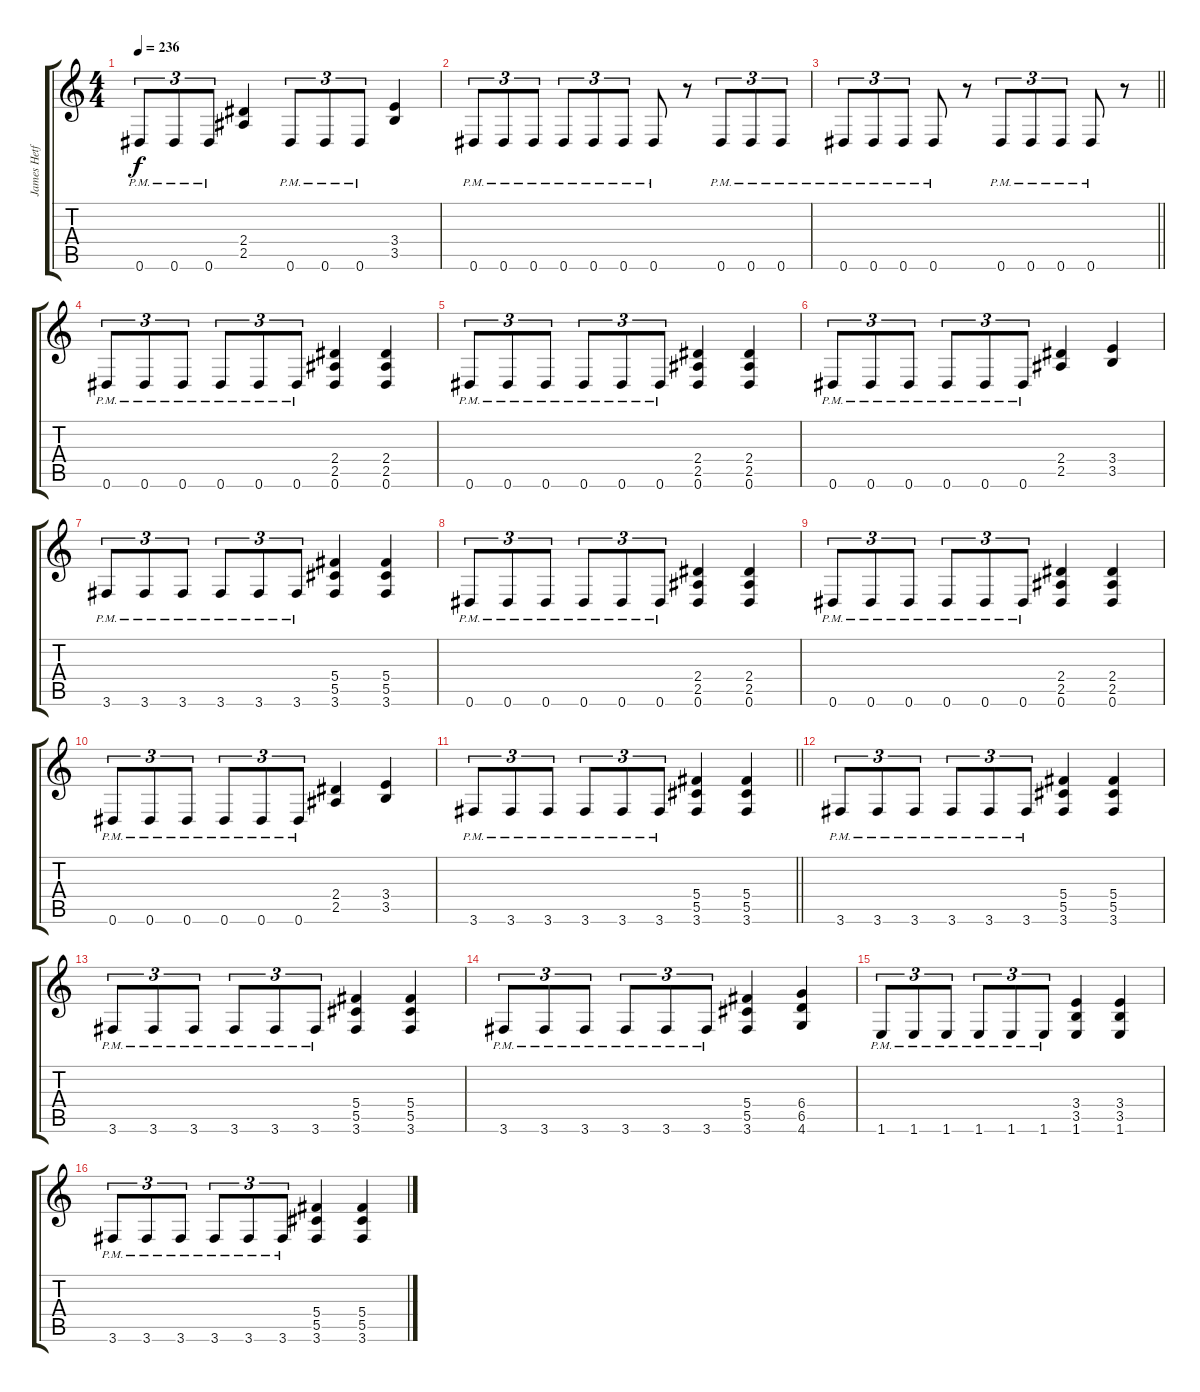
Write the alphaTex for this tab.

\track ("James Hetfeild" "James Hetf") {instrument electricguitarclean}
\staff {score tabs}
\tuning (Eb4 Bb3 Gb3 Db3 Ab2 Eb2) {hide}
\ts (4 4)
\tempo 236
\clef g2
\ks c
0.6{pm}.8{tu (3 2) dy f} 0.6{pm}.8{tu (3 2)} 0.6{pm}.8{tu (3 2)} (2.4 2.5).4 0.6{pm}.8{tu (3 2)} 0.6{pm}.8{tu (3 2)} 0.6{pm}.8{tu (3 2)} (3.4 3.5).4 |
0.6{pm}.8{tu (3 2)} 0.6{pm}.8{tu (3 2)} 0.6{pm}.8{tu (3 2)} 0.6{pm}.8{tu (3 2)} 0.6{pm}.8{tu (3 2)} 0.6{pm}.8{tu (3 2)} 0.6{pm}.8 r.8 0.6{pm}.8{tu (3 2)} 0.6{pm}.8{tu (3 2)} 0.6{pm}.8{tu (3 2)} |
\barLineRight lightlight
0.6{pm}.8{tu (3 2)} 0.6{pm}.8{tu (3 2)} 0.6{pm}.8{tu (3 2)} 0.6{pm}.8 r.8 0.6{pm}.8{tu (3 2)} 0.6{pm}.8{tu (3 2)} 0.6{pm}.8{tu (3 2)} 0.6{pm}.8 r.8 |
0.6{pm}.8{tu (3 2)} 0.6{pm}.8{tu (3 2)} 0.6{pm}.8{tu (3 2)} 0.6{pm}.8{tu (3 2)} 0.6{pm}.8{tu (3 2)} 0.6{pm}.8{tu (3 2)} (2.4 2.5 0.6).4 (2.4 2.5 0.6).4 |
0.6{pm}.8{tu (3 2)} 0.6{pm}.8{tu (3 2)} 0.6{pm}.8{tu (3 2)} 0.6{pm}.8{tu (3 2)} 0.6{pm}.8{tu (3 2)} 0.6{pm}.8{tu (3 2)} (2.4 2.5 0.6).4 (2.4 2.5 0.6).4 |
0.6{pm}.8{tu (3 2)} 0.6{pm}.8{tu (3 2)} 0.6{pm}.8{tu (3 2)} 0.6{pm}.8{tu (3 2)} 0.6{pm}.8{tu (3 2)} 0.6{pm}.8{tu (3 2)} (2.4 2.5).4 (3.4 3.5).4 |
3.6{pm}.8{tu (3 2)} 3.6{pm}.8{tu (3 2)} 3.6{pm}.8{tu (3 2)} 3.6{pm}.8{tu (3 2)} 3.6{pm}.8{tu (3 2)} 3.6{pm}.8{tu (3 2)} (5.4 5.5 3.6).4 (5.4 5.5 3.6).4 |
0.6{pm}.8{tu (3 2)} 0.6{pm}.8{tu (3 2)} 0.6{pm}.8{tu (3 2)} 0.6{pm}.8{tu (3 2)} 0.6{pm}.8{tu (3 2)} 0.6{pm}.8{tu (3 2)} (2.4 2.5 0.6).4 (2.4 2.5 0.6).4 |
0.6{pm}.8{tu (3 2)} 0.6{pm}.8{tu (3 2)} 0.6{pm}.8{tu (3 2)} 0.6{pm}.8{tu (3 2)} 0.6{pm}.8{tu (3 2)} 0.6{pm}.8{tu (3 2)} (2.4 2.5 0.6).4 (2.4 2.5 0.6).4 |
0.6{pm}.8{tu (3 2)} 0.6{pm}.8{tu (3 2)} 0.6{pm}.8{tu (3 2)} 0.6{pm}.8{tu (3 2)} 0.6{pm}.8{tu (3 2)} 0.6{pm}.8{tu (3 2)} (2.4 2.5).4 (3.4 3.5).4 |
\barLineRight lightlight
3.6{pm}.8{tu (3 2)} 3.6{pm}.8{tu (3 2)} 3.6{pm}.8{tu (3 2)} 3.6{pm}.8{tu (3 2)} 3.6{pm}.8{tu (3 2)} 3.6{pm}.8{tu (3 2)} (5.4 5.5 3.6).4 (5.4 5.5 3.6).4 |
3.6{pm}.8{tu (3 2)} 3.6{pm}.8{tu (3 2)} 3.6{pm}.8{tu (3 2)} 3.6{pm}.8{tu (3 2)} 3.6{pm}.8{tu (3 2)} 3.6{pm}.8{tu (3 2)} (5.4 5.5 3.6).4 (5.4 5.5 3.6).4 |
3.6{pm}.8{tu (3 2)} 3.6{pm}.8{tu (3 2)} 3.6{pm}.8{tu (3 2)} 3.6{pm}.8{tu (3 2)} 3.6{pm}.8{tu (3 2)} 3.6{pm}.8{tu (3 2)} (5.4 5.5 3.6).4 (5.4 5.5 3.6).4 |
3.6{pm}.8{tu (3 2)} 3.6{pm}.8{tu (3 2)} 3.6{pm}.8{tu (3 2)} 3.6{pm}.8{tu (3 2)} 3.6{pm}.8{tu (3 2)} 3.6{pm}.8{tu (3 2)} (5.4 5.5 3.6).4 (6.4 6.5 4.6).4 |
1.6{pm}.8{tu (3 2)} 1.6{pm}.8{tu (3 2)} 1.6{pm}.8{tu (3 2)} 1.6{pm}.8{tu (3 2)} 1.6{pm}.8{tu (3 2)} 1.6{pm}.8{tu (3 2)} (3.4 3.5 1.6).4 (3.4 3.5 1.6).4 |
3.6{pm}.8{tu (3 2)} 3.6{pm}.8{tu (3 2)} 3.6{pm}.8{tu (3 2)} 3.6{pm}.8{tu (3 2)} 3.6{pm}.8{tu (3 2)} 3.6{pm}.8{tu (3 2)} (5.4 5.5 3.6).4 (5.4 5.5 3.6).4
